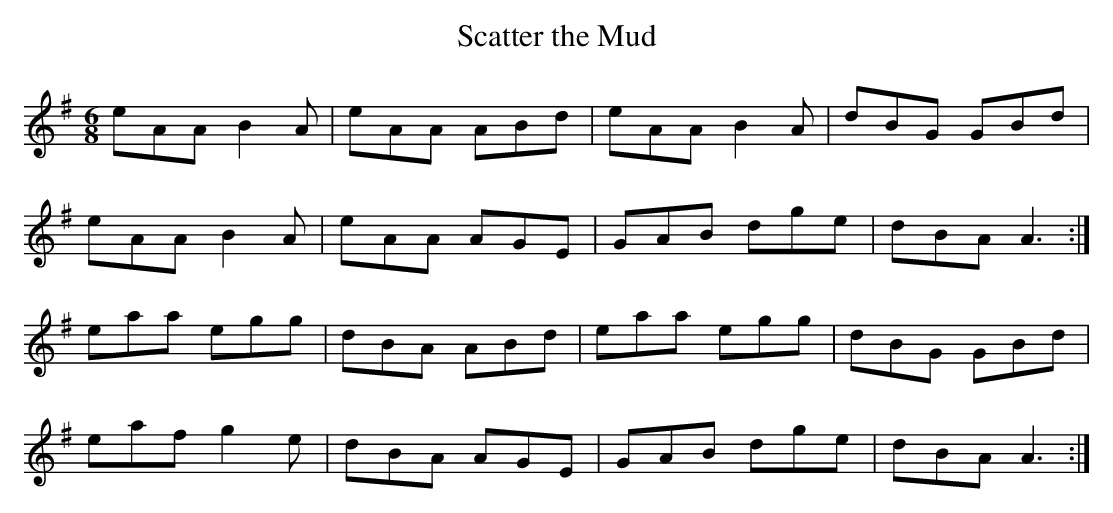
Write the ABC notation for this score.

X:1
T:Scatter the Mud
M:6/8
L:1/8
K:Ador
eAA B2A|eAA ABd|eAA B2A|dBG GBd|
eAA B2A|eAA AGE|GAB dge|dBA A3:|
eaa egg|dBA ABd|eaa egg|dBG GBd|
eaf g2e|dBA AGE|GAB dge|dBA A3:|
